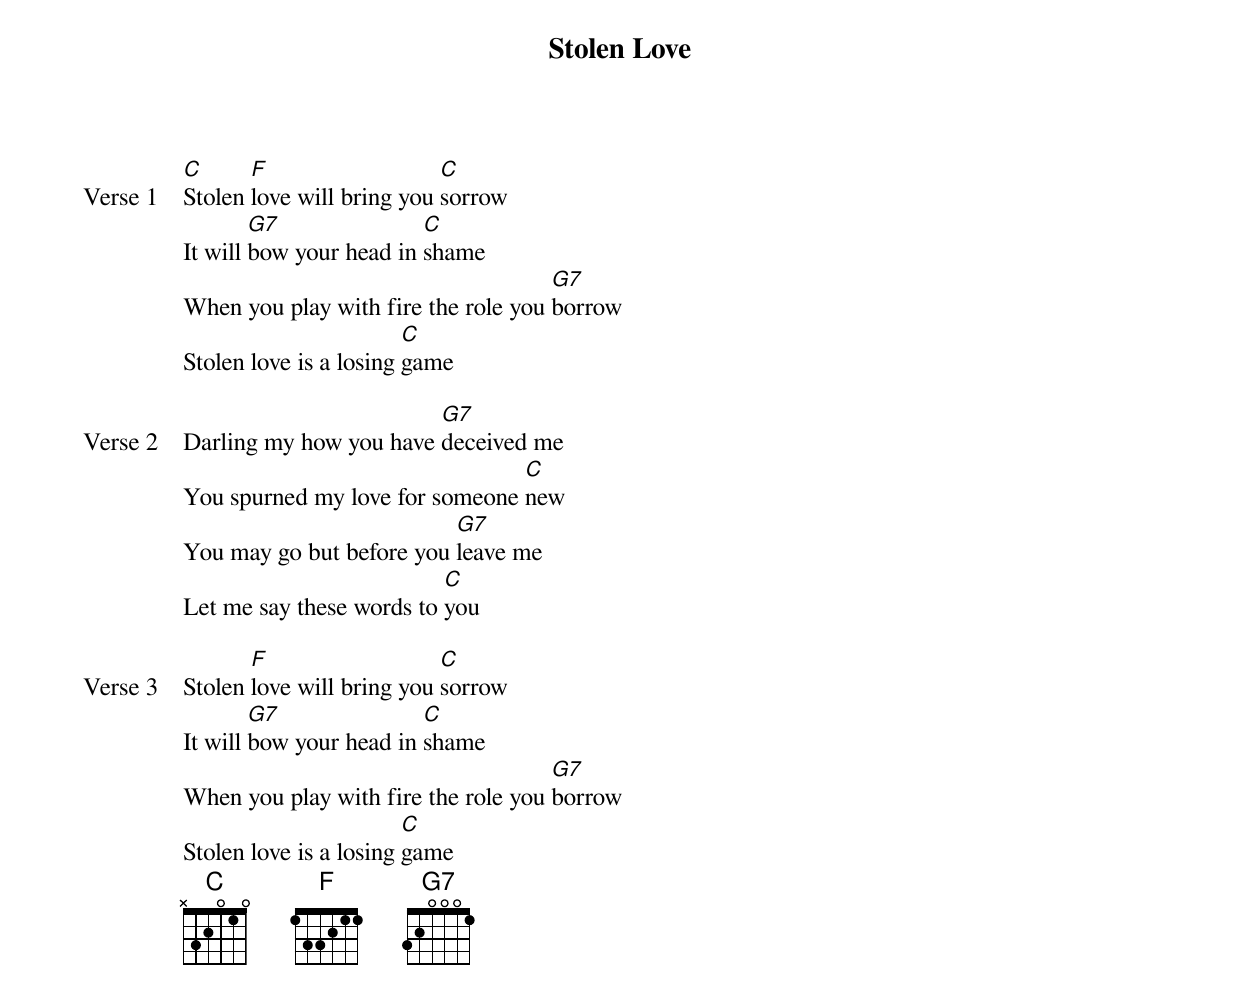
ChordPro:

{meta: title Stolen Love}
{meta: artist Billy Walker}
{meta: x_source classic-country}
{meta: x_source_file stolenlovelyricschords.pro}
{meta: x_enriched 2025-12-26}

{start_of_verse: Verse 1}
[C]Stolen [F]love will bring you [C]sorrow
It will [G7]bow your head in [C]shame
When you play with fire the role you [G7]borrow
Stolen love is a losing [C]game
{end_of_verse}

{start_of_verse: Verse 2}
Darling my how you have [G7]deceived me
You spurned my love for someone [C]new
You may go but before you [G7]leave me
Let me say these words to [C]you
{end_of_verse}

{start_of_verse: Verse 3}
Stolen [F]love will bring you [C]sorrow
It will [G7]bow your head in [C]shame
When you play with fire the role you [G7]borrow
Stolen love is a losing [C]game
{end_of_verse}
